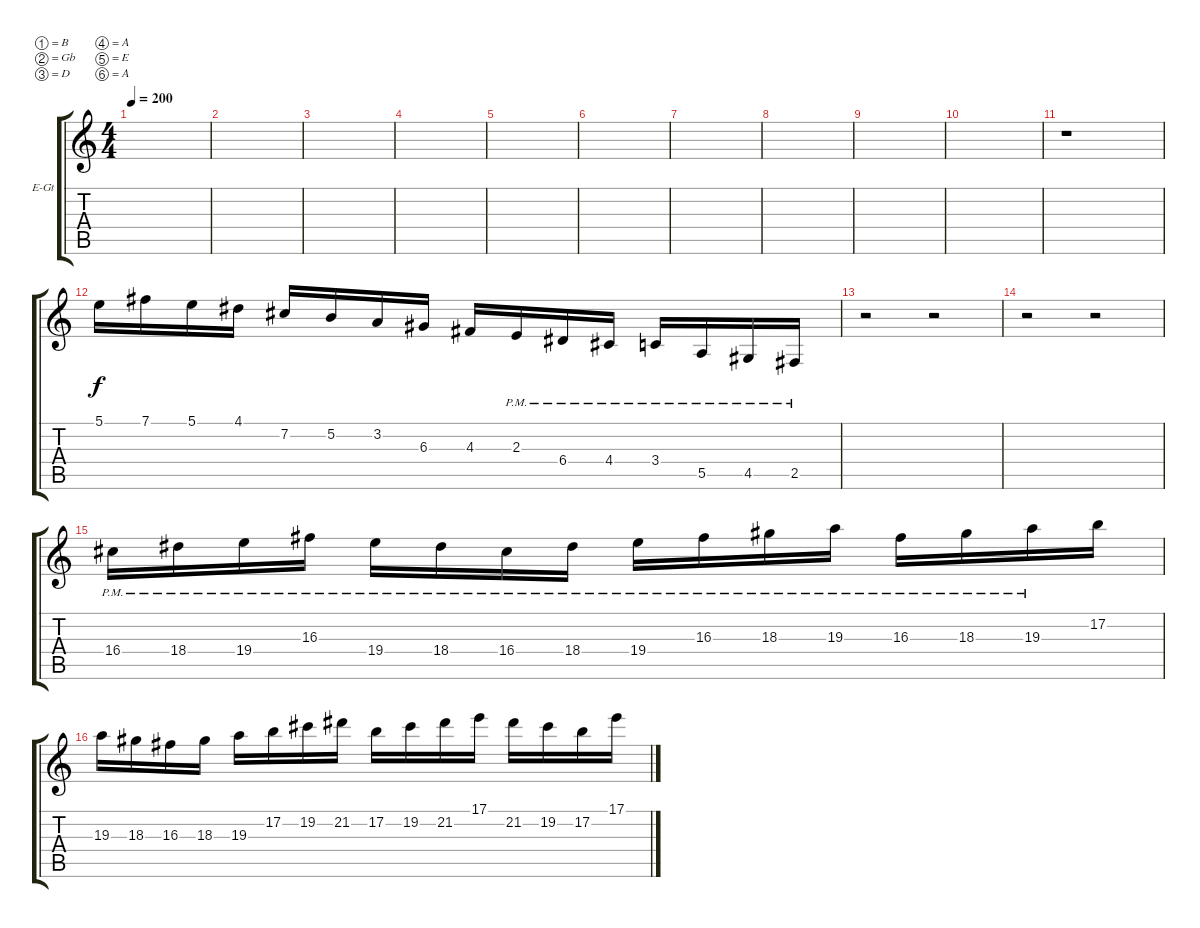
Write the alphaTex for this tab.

\bracketExtendMode groupsimilarinstruments
\firstSystemTrackNameOrientation horizontal
\otherSystemsTrackNameOrientation horizontal
\track ("Solo swag 1" "E-Gt") {instrument distortionguitar}
\staff {score tabs}
\tuning (B3 Gb3 D3 A2 E2 A1)
\ts (4 4)
\tempo 200
\clef g2
\scale
0.333333
\ks c
|
\scale
0.333333 |
\scale
0.333333 |
\scale
0.333333 |
\scale
0.333333 |
\scale
0.333333 |
\scale
0.333333 |
\scale
0.333333 |
\scale
0.333333 |
\scale
0.333333 |
\scale
0.333333 r.1 |
\scale
0.333333 5.1.16 7.1.16 5.1.16 4.1.16 7.2.16 5.2.16 3.2.16 6.3.16 4.3.16 2.3{pm}.16 6.4{pm}.16 4.4{pm}.16 3.4{pm}.16 5.5{pm}.16 4.5{pm}.16 2.5{pm}.16 |
\scale
0.333333 r.2 r.2 |
\scale
0.333333 r.2 r.2 |
\scale
0.333333 16.4{pm}.16 18.4{pm}.16 19.4{pm}.16 16.3{pm}.16 19.4{pm}.16 18.4{pm}.16 16.4{pm}.16 18.4{pm}.16 19.4{pm}.16 16.3{pm}.16 18.3{pm}.16 19.3{pm}.16 16.3{pm}.16 18.3{pm}.16 19.3{pm}.16 17.2.16 |
\scale
0.333333 19.3.16 18.3.16 16.3.16 18.3.16 19.3.16 17.2.16 19.2.16 21.2.16 17.2.16 19.2.16 21.2.16 17.1.16 21.2.16 19.2.16 17.2.16 17.1.16
